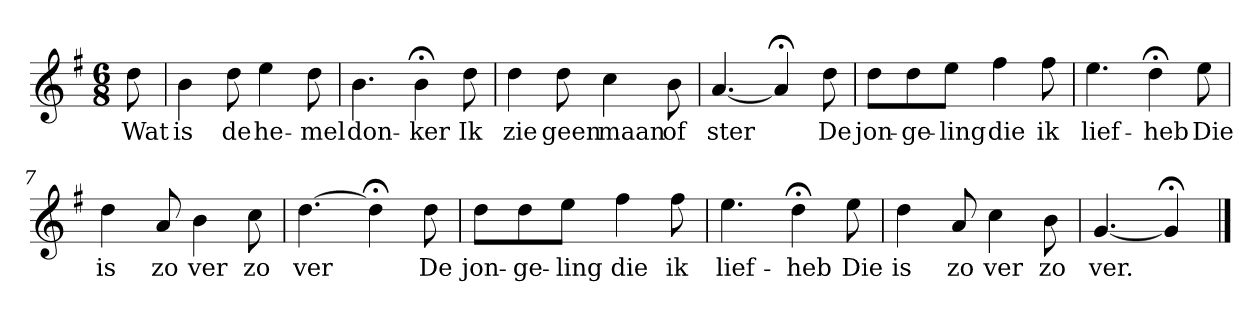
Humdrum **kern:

**kern	**text
*part1	*part1
*staff1	*staff1
*k[f#]	*
*G:	*
*M6/8	*
*MM120	*
=	=
8dd	Wat
=1	=1
4b	is
8dd	de
4ee	he-
8dd	-mel
=2	=2
4.b	don-
4b;<	-ker
8dd	Ik
=3	=3
4dd	zie
8dd	geen
4cc	maan
8b	of
=4	=4
[4.a	ster
4a;<]	.
8dd	De
=5	=5
8ddL	jon-
8dd	-ge-
8eeJ	-ling
4ff#	die
8ff#	ik
=6	=6
4.ee	lief-
4dd;<	-heb
8ee	Die
=7	=7
4dd	is
8a	zo
4b	ver
8cc	zo
=8	=8
[4.dd	ver
4dd;<]	.
8dd	De
=9	=9
8ddL	jon-
8dd	-ge-
8eeJ	-ling
4ff#	die
8ff#	ik
=10	=10
4.ee	lief-
4dd;<	-heb
8ee	Die
=11	=11
4dd	is
8a	zo
4cc	ver
8b	zo
=12	=12
[4.g	ver.
4g;<]	.
==	==
*-	*-
